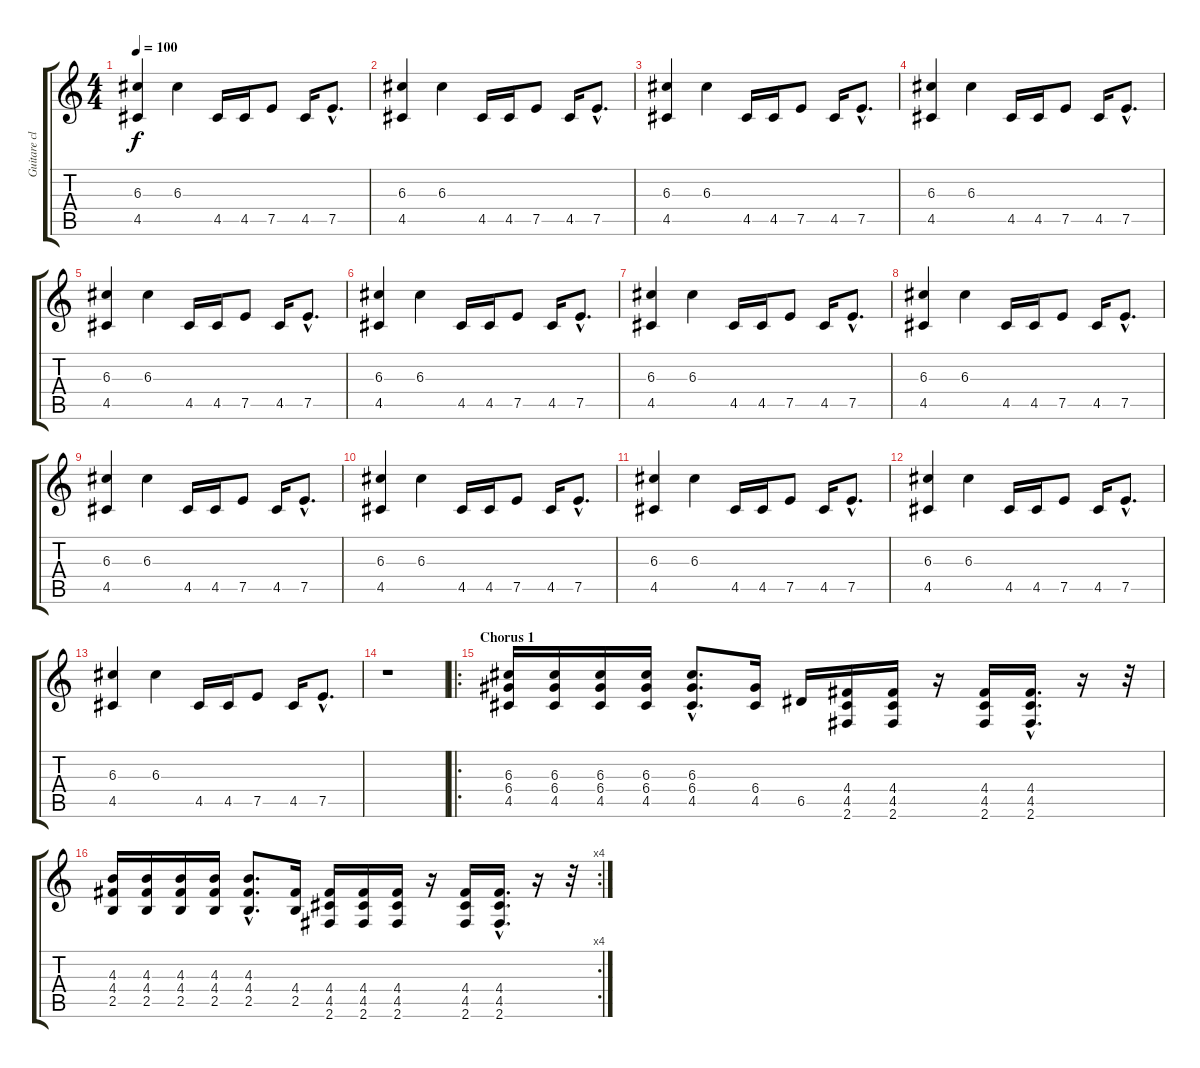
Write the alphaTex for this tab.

\track ("Guitare clean" "Guitare cl") {instrument acousticguitarnylon}
\staff {score tabs}
\tuning (E4 B3 G3 D3 A2 E2) {hide}
\ts (4 4)
\tempo 100
\clef g2
\ks c
(6.3 4.5).4{dy f} 6.3.4 4.5.16 4.5.16 7.5.8 4.5.16 7.5{hac}.8{d} |
(6.3 4.5).4 6.3.4 4.5.16 4.5.16 7.5.8 4.5.16 7.5{hac}.8{d} |
(6.3 4.5).4 6.3.4 4.5.16 4.5.16 7.5.8 4.5.16 7.5{hac}.8{d} |
(6.3 4.5).4 6.3.4 4.5.16 4.5.16 7.5.8 4.5.16 7.5{hac}.8{d} |
(6.3 4.5).4 6.3.4 4.5.16 4.5.16 7.5.8 4.5.16 7.5{hac}.8{d} |
(6.3 4.5).4 6.3.4 4.5.16 4.5.16 7.5.8 4.5.16 7.5{hac}.8{d} |
(6.3 4.5).4 6.3.4 4.5.16 4.5.16 7.5.8 4.5.16 7.5{hac}.8{d} |
(6.3 4.5).4 6.3.4 4.5.16 4.5.16 7.5.8 4.5.16 7.5{hac}.8{d} |
(6.3 4.5).4 6.3.4 4.5.16 4.5.16 7.5.8 4.5.16 7.5{hac}.8{d} |
(6.3 4.5).4 6.3.4 4.5.16 4.5.16 7.5.8 4.5.16 7.5{hac}.8{d} |
(6.3 4.5).4 6.3.4 4.5.16 4.5.16 7.5.8 4.5.16 7.5{hac}.8{d} |
(6.3 4.5).4 6.3.4 4.5.16 4.5.16 7.5.8 4.5.16 7.5{hac}.8{d} |
(6.3 4.5).4 6.3.4 4.5.16 4.5.16 7.5.8 4.5.16 7.5{hac}.8{d} |
r.1 |
\ro
\section ("" "Chorus 1")
(6.3 6.4 4.5).16 (6.3 6.4 4.5).16 (6.3 6.4 4.5).16 (6.3 6.4 4.5).16 (6.3{hac} 6.4{hac} 4.5{hac}).8{d} (6.4 4.5).16 6.5.16 (4.4 4.5 2.6).16 (4.4 4.5 2.6).16 r.16 (4.4 4.5 2.6).16 (4.4{hac} 4.5{hac} 2.6{hac}).16{d} r.16 r.32 |
\rc 4
(4.3 4.4 2.5).16 (4.3 4.4 2.5).16 (4.3 4.4 2.5).16 (4.3 4.4 2.5).16 (4.3{hac} 4.4{hac} 2.5{hac}).8{d} (4.4 2.5).16 (4.4 4.5 2.6).16 (4.4 4.5 2.6).16 (4.4 4.5 2.6).16 r.16 (4.4 4.5 2.6).16 (4.4{hac} 4.5{hac} 2.6{hac}).16{d} r.16 r.32
